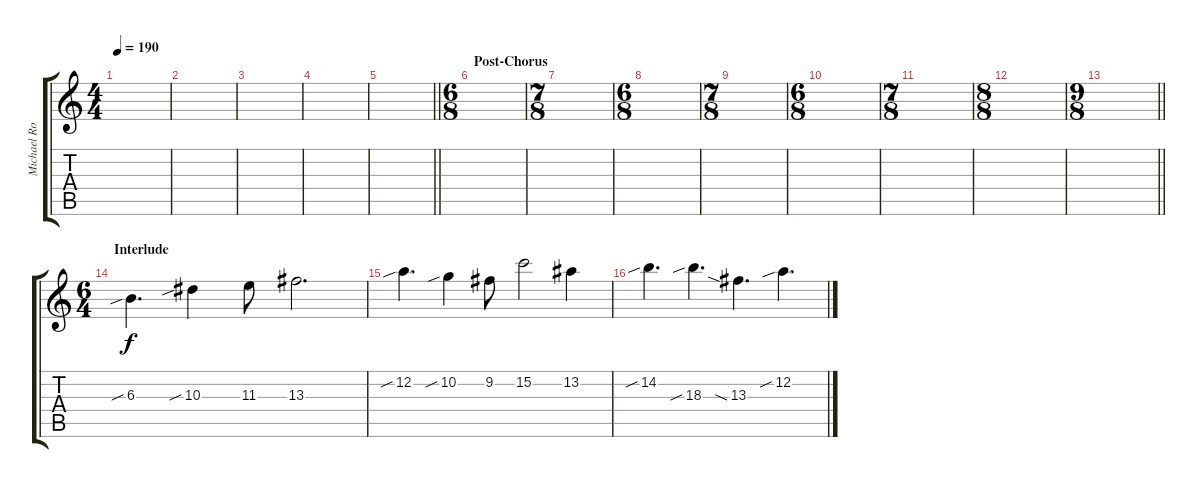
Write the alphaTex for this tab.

\track ("Michael Romeo - Guitar (Lead/Harmony)" "Michael Ro") {instrument distortionguitar}
\staff {score tabs}
\tuning (D4 A3 F3 C3 G2 D2) {hide}
\ts (4 4)
\tempo 190
\clef g2
\ks c
|
|
|
|
\barLineRight lightlight
|
\ts (6 8)
\section ("" "Post-Chorus")
|
\ts (7 8)
|
\ts (6 8)
|
\ts (7 8)
|
\ts (6 8)
|
\ts (7 8)
|
\ts (8 8)
|
\ts (9 8)
\barLineRight lightlight
|
\ts (6 4)
\section ("" "Interlude")
6.3{sib}.4{d} 10.3{sib}.4 11.3.8 13.3.2{d} |
12.2{sib}.4{d} 10.2{sib}.4 9.2.8 15.2.2 13.2.4 |
14.2{sib}.4{d} 18.3{sib}.4{d} 13.3{sia}.4{d} 12.2{sib}.4{d}
